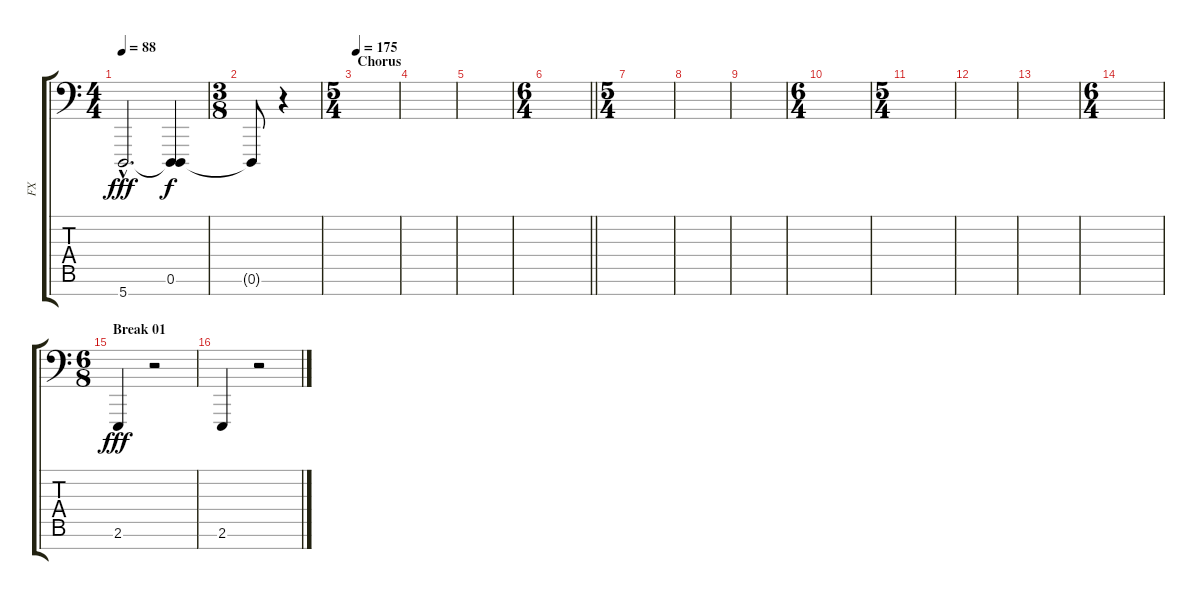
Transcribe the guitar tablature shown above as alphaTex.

\track ("FX" "FX") {instrument synthvoice}
\staff {score tabs}
\tuning (D3 A2 F2 C2 G1 D1 A0) {hide}
\ts (4 4)
\tempo 88
\clef f4
\ks c
5.7{hac}.2{d dy fff} (0.6 5.7{t}).4{dy f instrument voiceoohs} |
\ts (3 8)
0.6{t}.8 r.4 |
\ts (5 4)
\section ("" "Chorus")
\tempo 175
|
|
|
\ts (6 4)
\barLineRight lightlight
|
\ts (5 4)
|
|
|
\ts (6 4)
|
\ts (5 4)
|
|
|
\ts (6 4)
|
\ts (6 8)
\section ("" "Break 01")
2.6.4{dy fff volume 13} r.2 |
2.6.4 r.2
